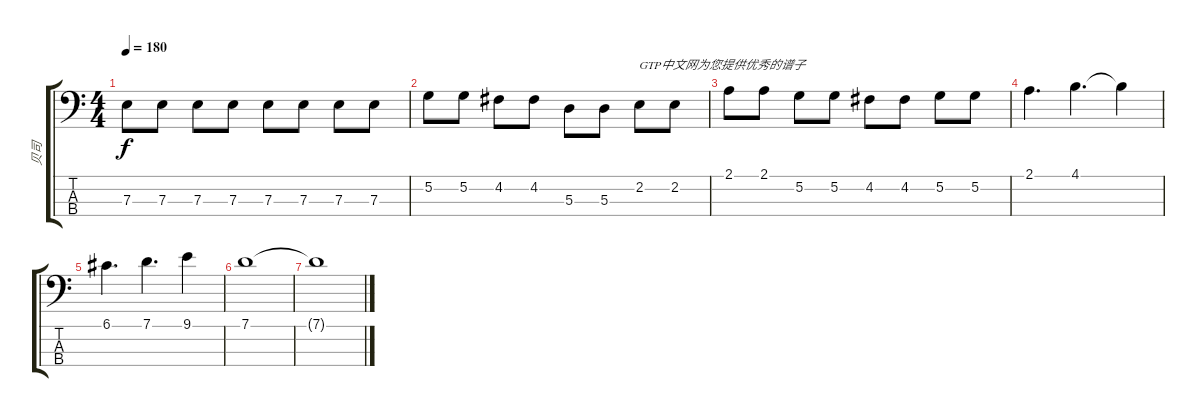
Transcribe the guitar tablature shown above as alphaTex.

\track ("贝司" "贝司") {instrument electricbassfinger}
\staff {score tabs}
\tuning (G2 D2 A1 E1) {hide}
\ts (4 4)
\tempo 180
\clef f4
\ks c
7.3.8{dy f} 7.3.8 7.3.8 7.3.8 7.3.8 7.3.8 7.3.8 7.3.8 |
5.2.8 5.2.8 4.2.8 4.2.8 5.3.8 5.3.8 2.2.8{txt "GTP中文网为您提供优秀的谱子"} 2.2.8 |
2.1.8 2.1.8 5.2.8 5.2.8 4.2.8 4.2.8 5.2.8 5.2.8 |
2.1.4{d} 4.1.4{d} 4.1{t}.4 |
6.1.4{d} 7.1.4{d} 9.1.4 |
7.1.1 |
7.1{t}.1
